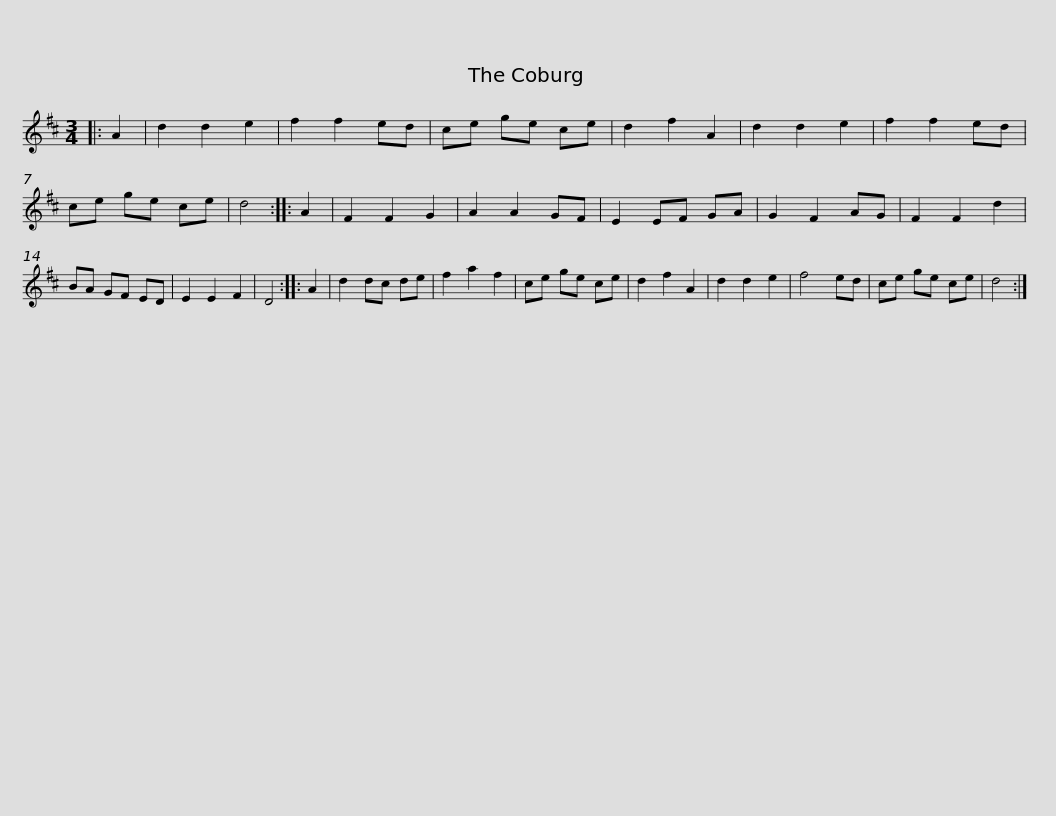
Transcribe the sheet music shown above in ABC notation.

X:1
L:1/8
M:3/4
I:linebreak $
K:D
V:1 treble
V:1
|: A2 | d2 d2 e2 | f2 f2 ed | ce ge ce | d2 f2 A2 | %5
 d2 d2 e2 | f2 f2 ed | ce ge ce | d4 :: A2 | %10
 F2 F2 G2 |$ A2 A2 GF | E2 EF GA | G2 F2 AG | F2 F2 d2 | %15
 BA GF ED | E2 E2 F2 | D4 :: A2 | d2 dc de | %20
 f2 a2 f2 | ce ge ce |$ d2 f2 A2 | d2 d2 e2 | f4 ed | %25
 ce ge ce | d4 :| %27
